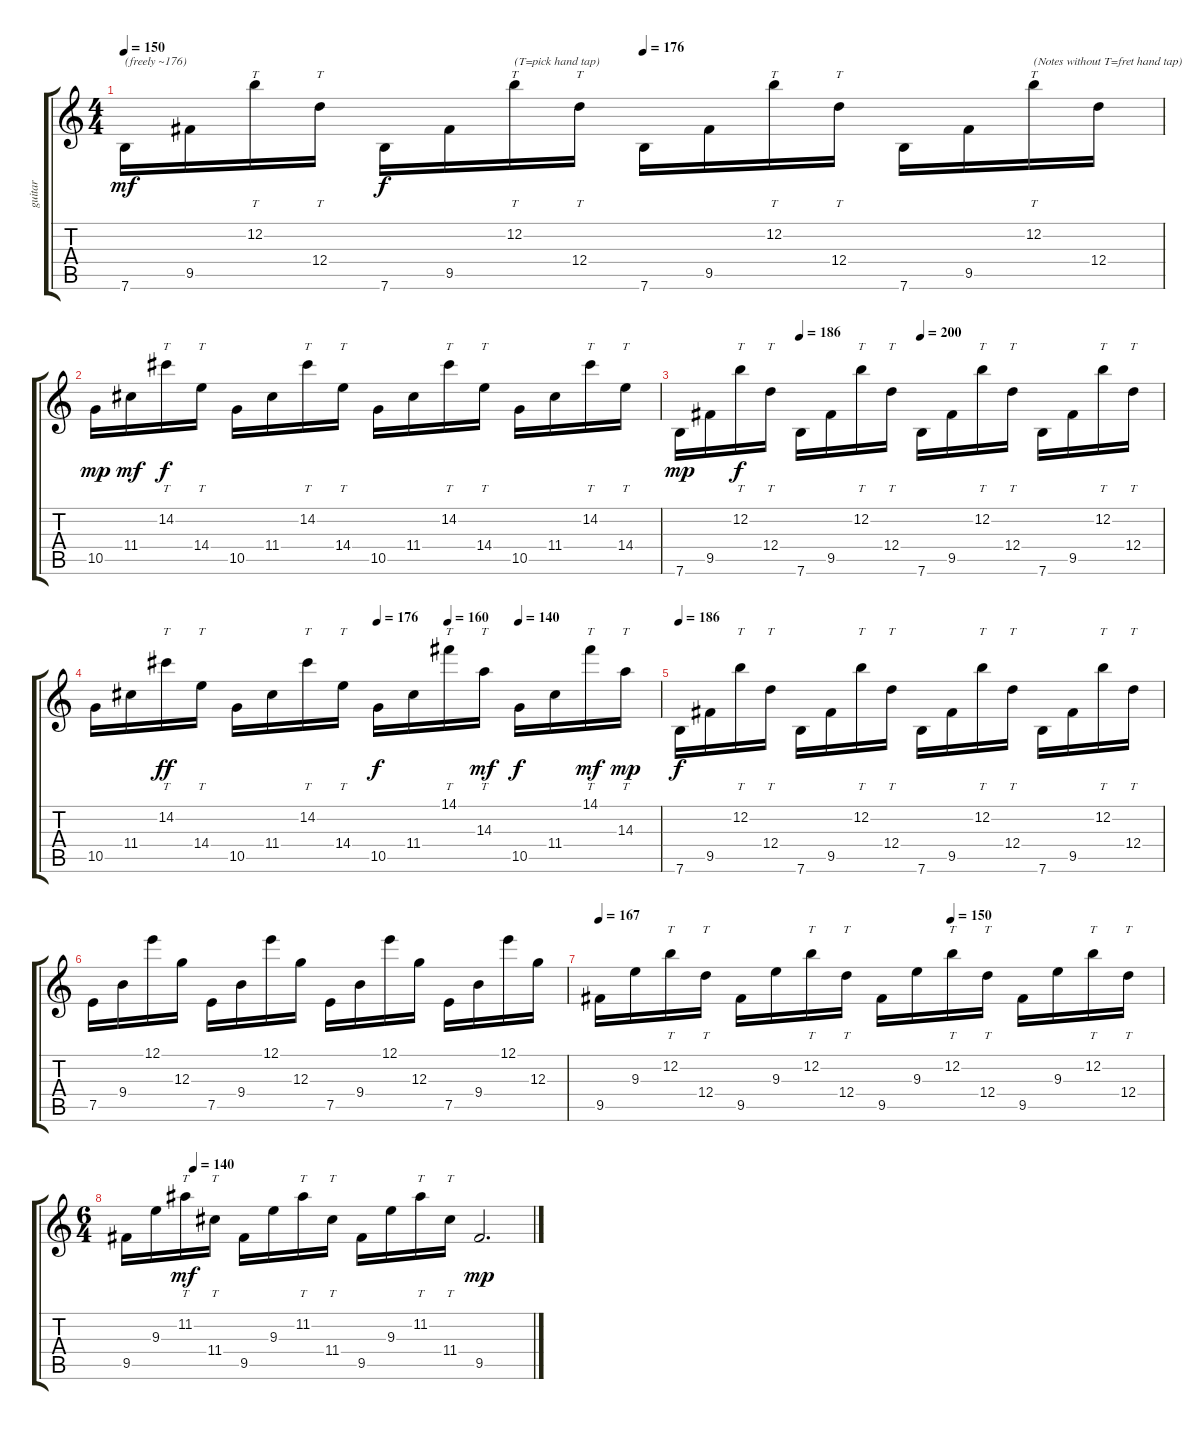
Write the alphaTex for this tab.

\track ("guitar" "guitar") {instrument electricguitarjazz}
\staff {score tabs}
\tuning (E4 B3 G3 D3 A2 E2) {hide}
\ts (4 4)
\tempo 150
\tempo (176 0.5)
\tempo 150
\clef g2
\ks c
7.6.16{txt "(freely ~176)" dy mf instrument electricguitarjazz} 9.5.16 12.2.16{tt} 12.4.16{tt} 7.6.16{dy f} 9.5.16 12.2.16{tt txt "(T=pick hand tap)   "} 12.4.16{tt} 7.6.16 9.5.16 12.2.16{tt} 12.4.16{tt} 7.6.16 9.5.16 12.2.16{tt txt "(Notes without T=fret hand tap)"} 12.4.16 |
10.5.16{dy mp} 11.4.16{dy mf} 14.2.16{tt dy f} 14.4.16{tt} 10.5.16 11.4.16 14.2.16{tt} 14.4.16{tt} 10.5.16 11.4.16 14.2.16{tt} 14.4.16{tt} 10.5.16 11.4.16 14.2.16{tt} 14.4.16{tt} |
\tempo (186 0.25)
\tempo (200 0.5)
7.6.16{dy mp} 9.5.16 12.2.16{tt dy f} 12.4.16{tt} 7.6.16 9.5.16 12.2.16{tt} 12.4.16{tt} 7.6.16 9.5.16 12.2.16{tt} 12.4.16{tt} 7.6.16 9.5.16 12.2.16{tt} 12.4.16{tt} |
\tempo (176 0.5)
\tempo (160 0.625)
\tempo (140 0.75)
10.5.16 11.4.16 14.2.16{tt dy ff} 14.4.16{tt} 10.5.16 11.4.16 14.2.16{tt} 14.4.16{tt} 10.5.16{dy f} 11.4.16 14.1.16{tt} 14.3.16{tt dy mf} 10.5.16{dy f} 11.4.16 14.1.16{tt dy mf} 14.3.16{tt dy mp} |
\tempo 186
7.6.16{dy f} 9.5.16 12.2.16{tt} 12.4.16{tt} 7.6.16 9.5.16 12.2.16{tt} 12.4.16{tt} 7.6.16 9.5.16 12.2.16{tt} 12.4.16{tt} 7.6.16 9.5.16 12.2.16{tt} 12.4.16{tt} |
7.5.16 9.4.16 12.1.16 12.3.16 7.5.16 9.4.16 12.1.16 12.3.16 7.5.16 9.4.16 12.1.16 12.3.16 7.5.16 9.4.16 12.1.16 12.3.16 |
\tempo 167
\tempo (150 0.625)
9.5.16 9.3.16 12.2.16{tt} 12.4.16{tt} 9.5.16 9.3.16 12.2.16{tt} 12.4.16{tt} 9.5.16 9.3.16 12.2.16{tt} 12.4.16{tt} 9.5.16 9.3.16 12.2.16{tt} 12.4.16{tt} |
\ts (6 4)
\tempo (140 0.16666666666666666)
9.5.16 9.3.16 11.2.16{tt dy mf} 11.4.16{tt} 9.5.16 9.3.16 11.2.16{tt} 11.4.16{tt} 9.5.16 9.3.16 11.2.16{tt} 11.4.16{tt} 9.5.2{d dy mp}
